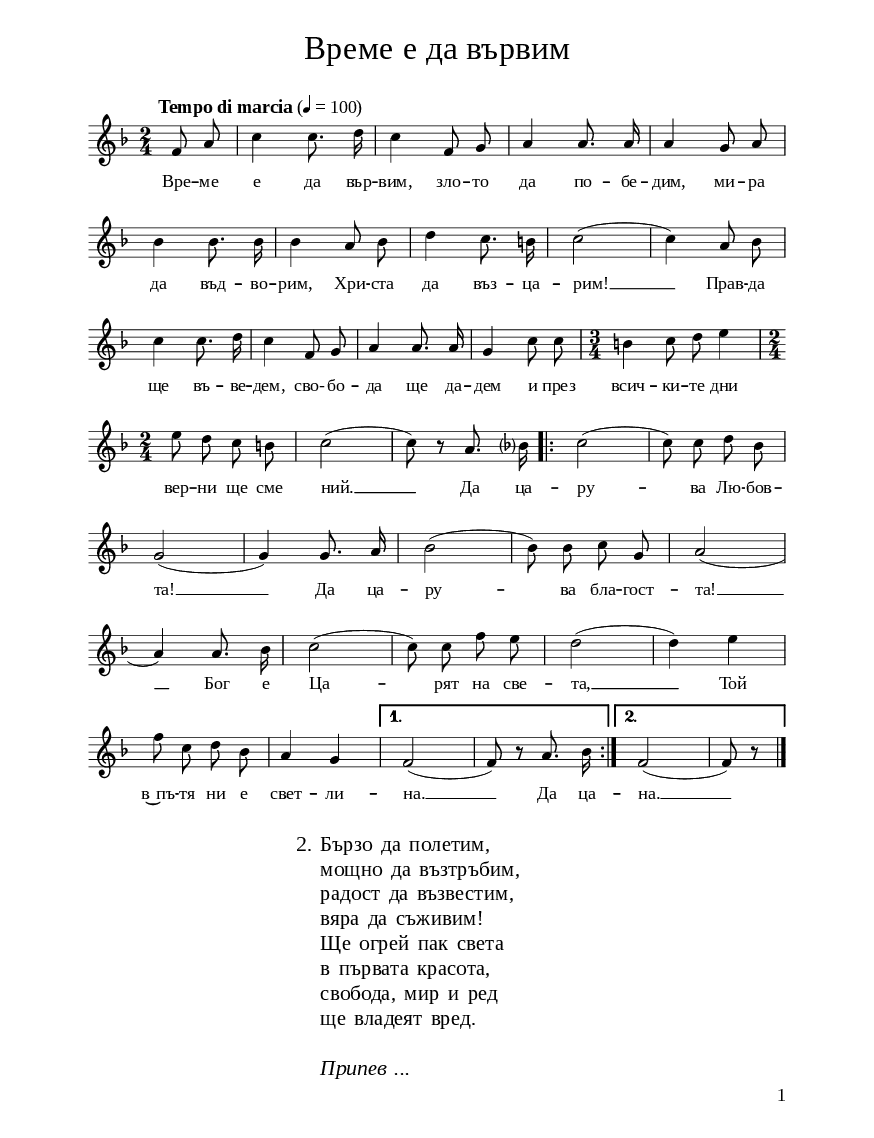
\version "2.24.3"

% include paper part and global functions
\include "include/globals.ily"

\bookpart {
  \label #'ref042
  \tocItem \markup "Време е да вървим"
  \include "include/bookpart-paper.ily"
  \score {
    \include "include/score-layout.ily"

    \new Voice \absolute  {
      \clef treble
      \key f \major
      \time 2/4
      \tempoFunc "Tempo di marcia" 4 "100"
      \autoBeamOff
      \partial 4

      f'8 a'8 | c''4 c''8. d''16 |  c''4 f'8 g'8 | a'4 a'8. a'16 | a'4 g'8 a'8  \break

      bes'4 bes'8. bes'16 | bes'4 a'8 bes'8 | d''4 c''8. b'16 | c''2 (| c''4) a'8 bes'8 | \break

      c''4 c''8. d''16 | c''4 f'8 g'8 | a'4 a'8. a'16 | g'4 c''8 c''8 | \time 3/4 b'4 c''8 d''8 e''4| \break


      \time 2/4 e''8 d''8 c''8 b'8 | c''2 (| c''8) r8 a'8. bes'?16 | \repeat volta 2 {
        c''2 (| c''8) c''8 d''8 bes'8  |\break

        g'2 (| g'4 ) g'8. a'16| bes'2 ( |  bes'8 ) bes'8 c''8 g'8|   a'2 ( | \break

        a'4 ) a'8. bes'16| c''2 ( | c''8 ) c''8 f''8 e''8 | d''2 (|d''4 ) e''4 \break

        f''8 c''8 d''8 bes'8 | a'4 g'4 |
      } \alternative { { f'2 ( | f'8 ) r8 a'8. bes'16 | } { f'2 (| f' 8 ) r8 \bar "|." \break } }

    }

    \addlyrics {
      Вре -- ме е да вър -- вим, зло -- то да по -- бе -- дим, ми -- ра
      да въд -- во -- рим, Хри -- ста да въз -- ца -- рим! __   Прав -- да
      ще въ -- ве -- дем, "сво-" -- бо -- да ще да -- дем и през всич -- ки -- те
      дни вер -- ни ще сме ний. __  Да ца -- ру -- ва Лю -- бов -- та! __
      Да ца -- ру -- ва бла -- гост -- та! __
      Бог е Ца -- рят на све -- та, __  Той в~пъ -- тя ни е свет -- ли  -- на. __ Да ца -- на. __
    }

    \header {
      title = \titleFunc #'ref_desc_1 "Време е да вървим" "Vreme e da vărvim"
    }

    \midi{}

  } % score

  \markup \empty-one

  \markup \fontsize #bgCoupletFontSize {
    \hspace #20
    \override #`(baseline-skip . ,bgCoupletBaselineSkip)
    \column {

      \line { 2. Бързо да полетим, }
      \line {   "   " мощно да възтръбим, }
      \line {   "   " радост да възвестим,  }
      \line {   "   " вяра да съживим! }
      \line {  "   " Ще огрей пак света }
      \line {   "   " в първата красота, }
      \line {   "   " свобода, мир и ред  }
      \line {   "   " ще владеят вред. }
      \line { "   " }
      \line { "   " \italic {Припев ... } }
    }

  } % markup





} % bookpart
